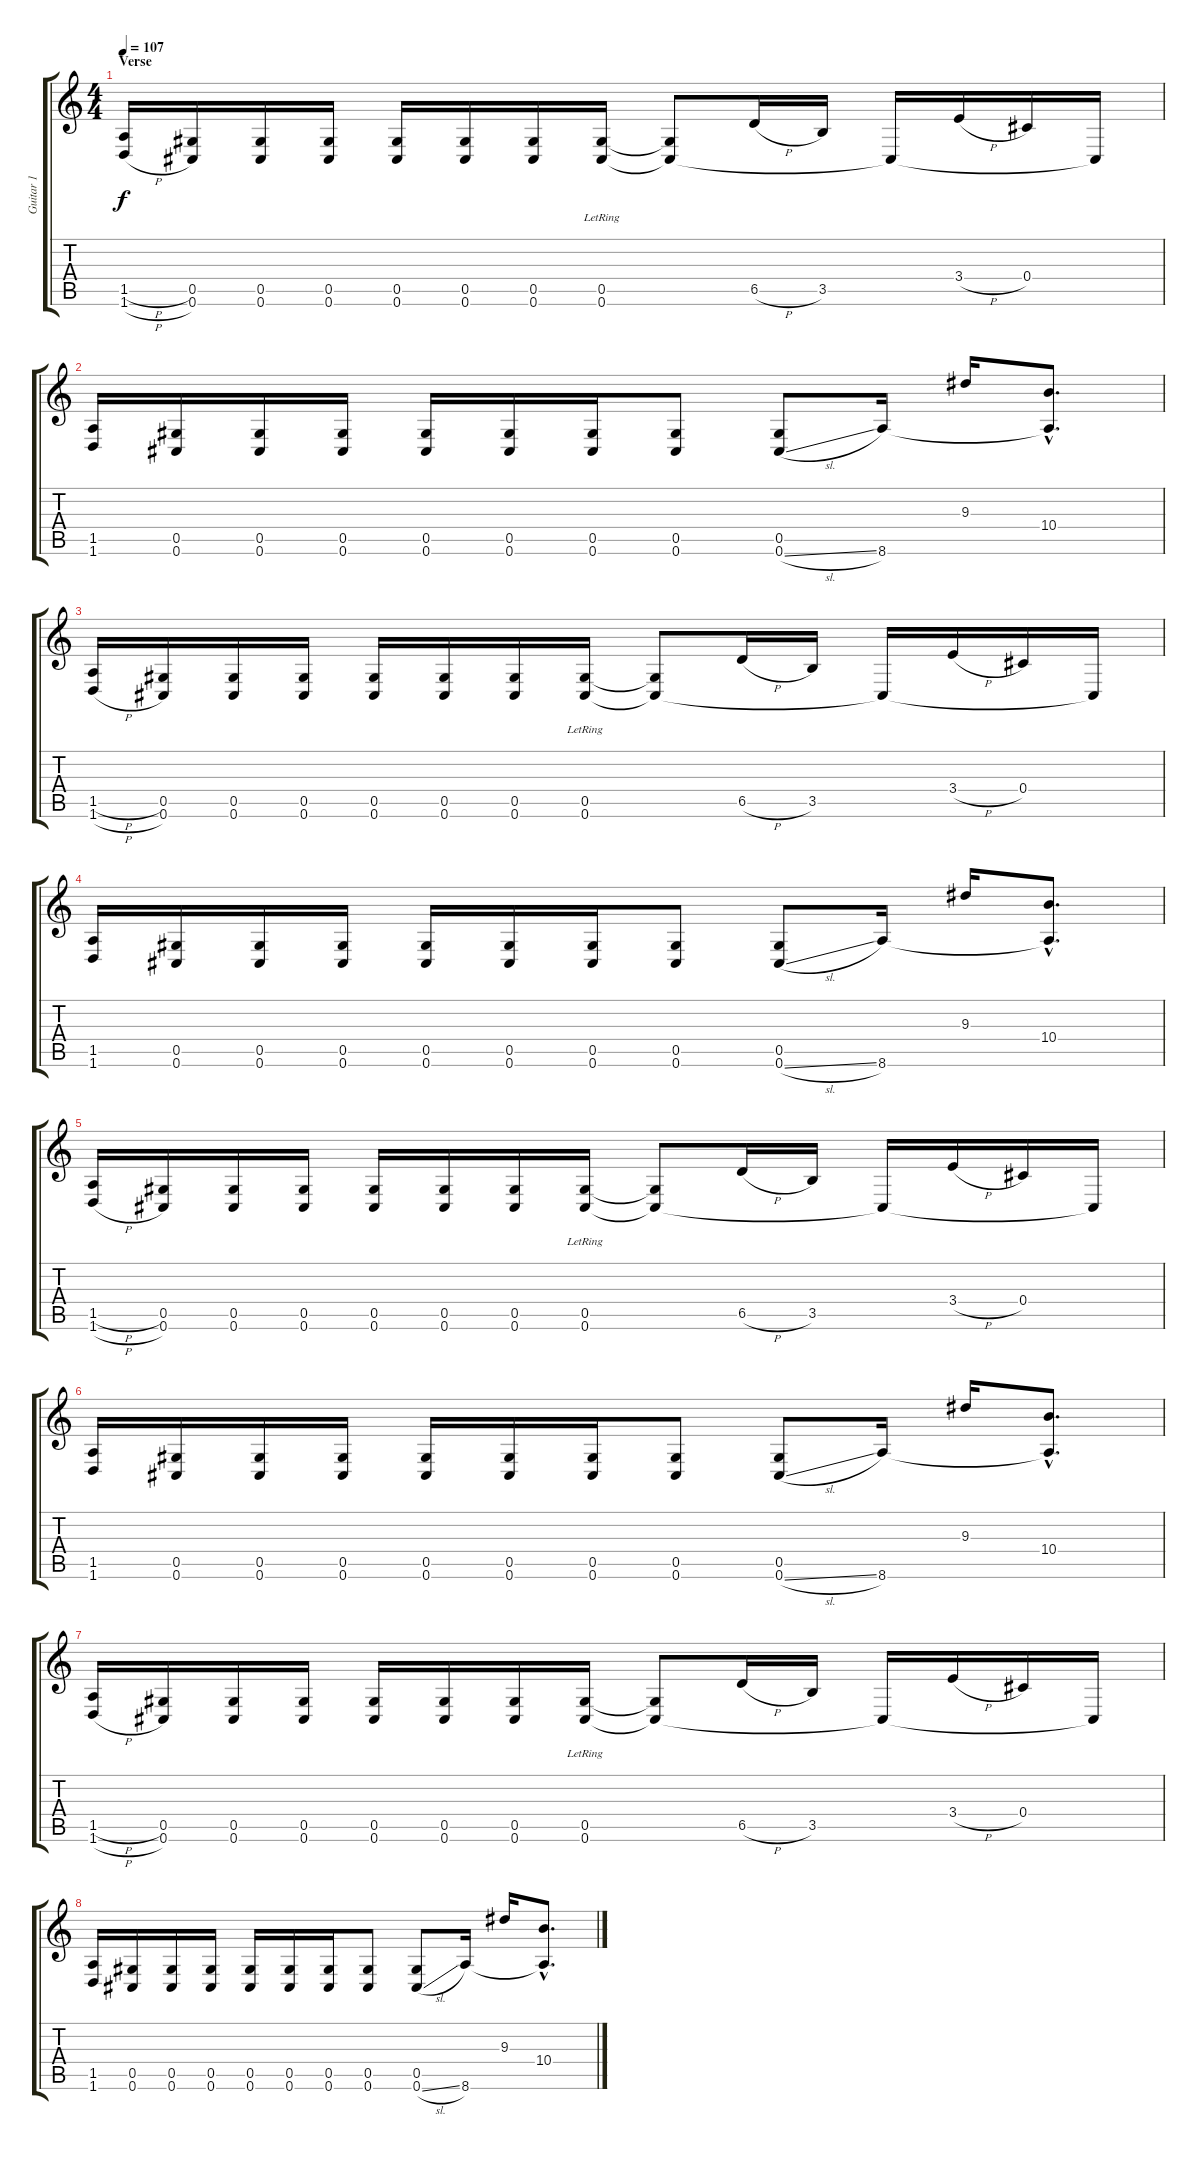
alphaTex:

\track ("Guitar 1" "Guitar 1") {instrument distortionguitar}
\staff {score tabs}
\tuning (Eb4 Bb3 Gb3 Db3 Ab2 Db2) {hide}
\ts (4 4)
\section ("" "Verse")
\tempo 107
\clef g2
\ks c
(1.5{h} 1.6{h}).16{dy f} (0.5 0.6).16 (0.5 0.6).16 (0.5 0.6).16 (0.5 0.6).16 (0.5 0.6).16 (0.5 0.6).16 (0.5 0.6{lr}).16 (0.5{t} 0.6{t}).8 6.5{h}.16 3.5.16 0.6{t}.16 3.4{h}.16 0.4.16 0.6{t}.16 |
(1.5 1.6).16 (0.5 0.6).16 (0.5 0.6).16 (0.5 0.6).16 (0.5 0.6).16 (0.5 0.6).16 (0.5 0.6).16 (0.5 0.6).8 (0.5 0.6{sl}).8 8.6.16 9.3.16 (10.4{hac} 8.6{hac t}).8{d} |
(1.5{h} 1.6{h}).16 (0.5 0.6).16 (0.5 0.6).16 (0.5 0.6).16 (0.5 0.6).16 (0.5 0.6).16 (0.5 0.6).16 (0.5 0.6{lr}).16 (0.5{t} 0.6{t}).8 6.5{h}.16 3.5.16 0.6{t}.16 3.4{h}.16 0.4.16 0.6{t}.16 |
(1.5 1.6).16 (0.5 0.6).16 (0.5 0.6).16 (0.5 0.6).16 (0.5 0.6).16 (0.5 0.6).16 (0.5 0.6).16 (0.5 0.6).8 (0.5 0.6{sl}).8 8.6.16 9.3.16 (10.4{hac} 8.6{hac t}).8{d} |
(1.5{h} 1.6{h}).16 (0.5 0.6).16 (0.5 0.6).16 (0.5 0.6).16 (0.5 0.6).16 (0.5 0.6).16 (0.5 0.6).16 (0.5 0.6{lr}).16 (0.5{t} 0.6{t}).8 6.5{h}.16 3.5.16 0.6{t}.16 3.4{h}.16 0.4.16 0.6{t}.16 |
(1.5 1.6).16 (0.5 0.6).16 (0.5 0.6).16 (0.5 0.6).16 (0.5 0.6).16 (0.5 0.6).16 (0.5 0.6).16 (0.5 0.6).8 (0.5 0.6{sl}).8 8.6.16 9.3.16 (10.4{hac} 8.6{hac t}).8{d} |
(1.5{h} 1.6{h}).16 (0.5 0.6).16 (0.5 0.6).16 (0.5 0.6).16 (0.5 0.6).16 (0.5 0.6).16 (0.5 0.6).16 (0.5 0.6{lr}).16 (0.5{t} 0.6{t}).8 6.5{h}.16 3.5.16 0.6{t}.16 3.4{h}.16 0.4.16 0.6{t}.16 |
(1.5 1.6).16 (0.5 0.6).16 (0.5 0.6).16 (0.5 0.6).16 (0.5 0.6).16 (0.5 0.6).16 (0.5 0.6).16 (0.5 0.6).8 (0.5 0.6{sl}).8 8.6.16 9.3.16 (10.4{hac} 8.6{hac t}).8{d}
